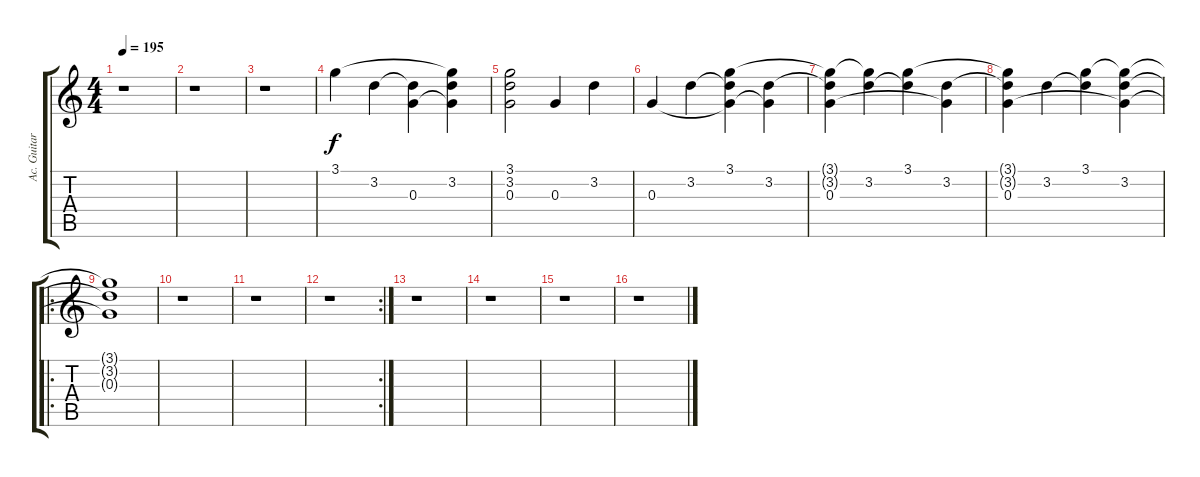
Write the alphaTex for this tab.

\track ("Ac. Guitar" "Ac. Guitar") {instrument acousticguitarsteel}
\staff {score tabs}
\tuning (E4 B3 G3 D3 A2 E2) {hide}
\ts (4 4)
\tempo 195
\clef g2
\ks c
r.1{dy f} |
r.1 |
r.1 |
3.1.4 3.2.4 (3.2{t} 0.3).4 (3.1{t} 3.2 0.3{t}).4 |
(3.1 3.2 0.3).2 0.3.4 3.2.4 |
0.3.4 3.2.4 (3.1 3.2{t} 0.3{t}).4 (3.2 0.3{t}).4 |
(3.1{t} 3.2{t} 0.3).4 (3.1{t} 3.2).4 (3.1 3.2{t}).4 (3.2 0.3{t}).4 |
(3.1{t} 3.2{t} 0.3).4 3.2.4 (3.1 3.2{t}).4 (3.1{t} 3.2 0.3{t}).4 |
\ro
(3.1{t} 3.2{t} 0.3{t}).1 |
r.1 |
r.1 |
\rc 2
r.1 |
r.1 |
r.1 |
r.1 |
r.1
